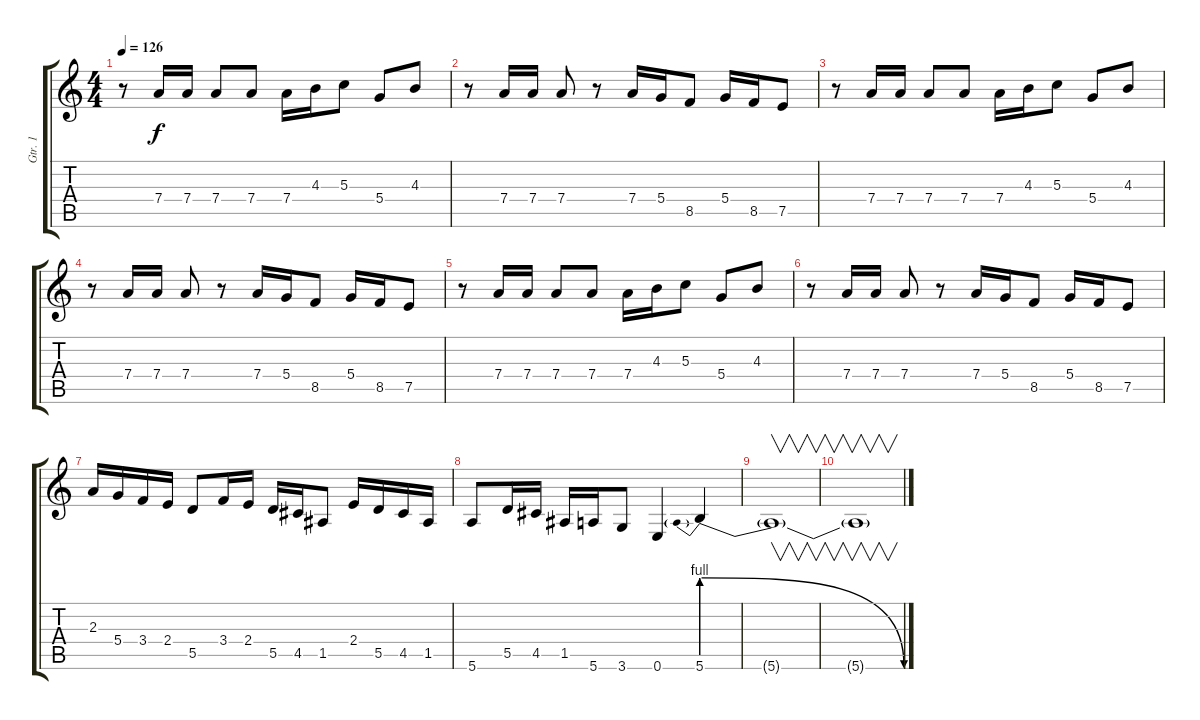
\track ("Gtr. 1" "Gtr. 1") {instrument distortionguitar}
\staff {score tabs}
\tuning (E4 B3 G3 D3 A2 E2) {hide}
\ts (4 4)
\tempo 126
\clef g2
\ks c
r.8{dy f} 7.4.16 7.4.16 7.4.8 7.4.8 7.4.16 4.3.16 5.3.8 5.4.8 4.3.8 |
r.8 7.4.16 7.4.16 7.4.8 r.8 7.4.16 5.4.16 8.5.8 5.4.16 8.5.16 7.5.8 |
r.8 7.4.16 7.4.16 7.4.8 7.4.8 7.4.16 4.3.16 5.3.8 5.4.8 4.3.8 |
r.8 7.4.16 7.4.16 7.4.8 r.8 7.4.16 5.4.16 8.5.8 5.4.16 8.5.16 7.5.8 |
r.8 7.4.16 7.4.16 7.4.8 7.4.8 7.4.16 4.3.16 5.3.8 5.4.8 4.3.8 |
r.8 7.4.16 7.4.16 7.4.8 r.8 7.4.16 5.4.16 8.5.8 5.4.16 8.5.16 7.5.8 |
2.3.16 5.4.16 3.4.16 2.4.16 5.5.8 3.4.16 2.4.16 5.5.16 4.5.16 1.5.8 2.4.16 5.5.16 4.5.16 1.5.16 |
5.6.8 5.5.16 4.5.16 1.5.16 5.6.16 3.6.8 0.6.4 5.6{be (prebendrelease 0 4 60 0)}.4 |
5.6{t}.1{v} |
5.6{t}.1{v}
